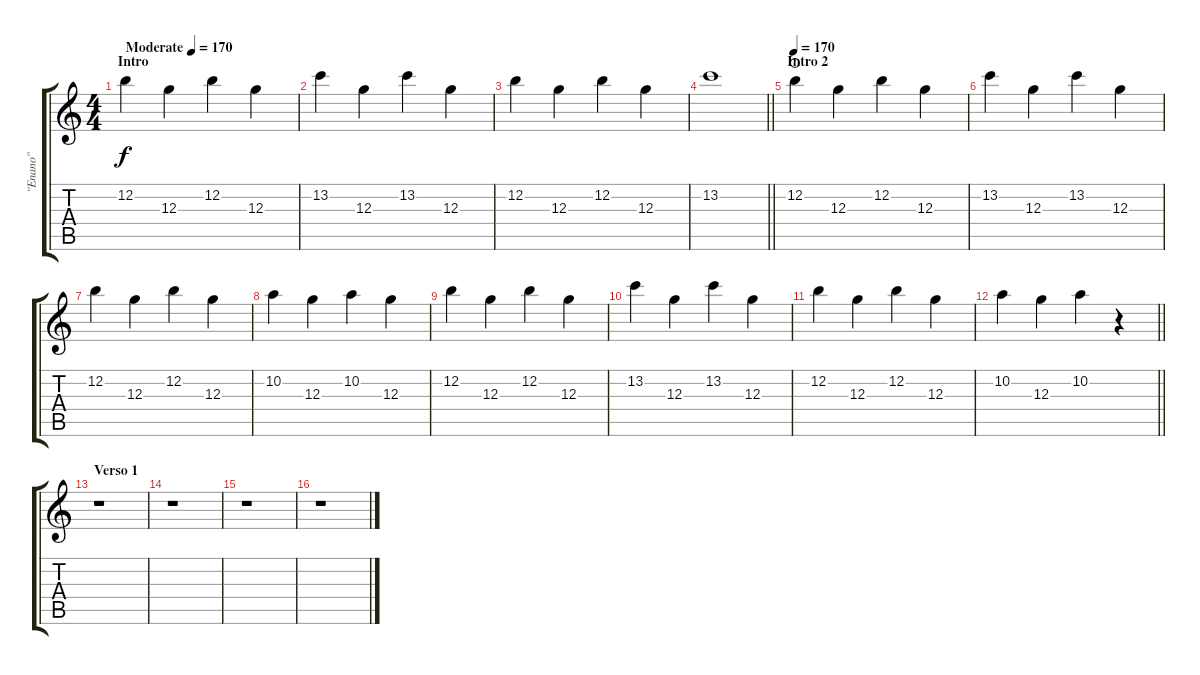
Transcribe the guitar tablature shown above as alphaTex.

\track ("''Enano''" "''Enano''") {instrument overdrivenguitar}
\staff {score tabs}
\tuning (E4 B3 G3 D3 A2 E2) {hide}
\ts (4 4)
\section ("" "Intro")
\tempo (170 "Moderate")
\tempo 140
\tempo (170 "Moderate")
\clef g2
\ks c
12.2.4{dy f volume 13 instrument electricguitarclean} 12.3.4 12.2.4 12.3.4 |
13.2.4 12.3.4 13.2.4 12.3.4 |
12.2.4 12.3.4 12.2.4 12.3.4 |
\barLineRight lightlight
13.2.1 |
\section ("" "Intro 2")
\tempo 170
12.2.4{volume 13 instrument overdrivenguitar waho} 12.3.4 12.2.4 12.3.4 |
13.2.4 12.3.4 13.2.4 12.3.4 |
12.2.4 12.3.4 12.2.4 12.3.4 |
10.2.4 12.3.4 10.2.4 12.3.4 |
12.2.4 12.3.4 12.2.4 12.3.4 |
13.2.4 12.3.4 13.2.4 12.3.4 |
12.2.4 12.3.4 12.2.4 12.3.4 |
\barLineRight lightlight
10.2.4 12.3.4 10.2.4 r.4 |
\section ("" "Verso 1")
r.1 |
r.1 |
r.1 |
r.1
